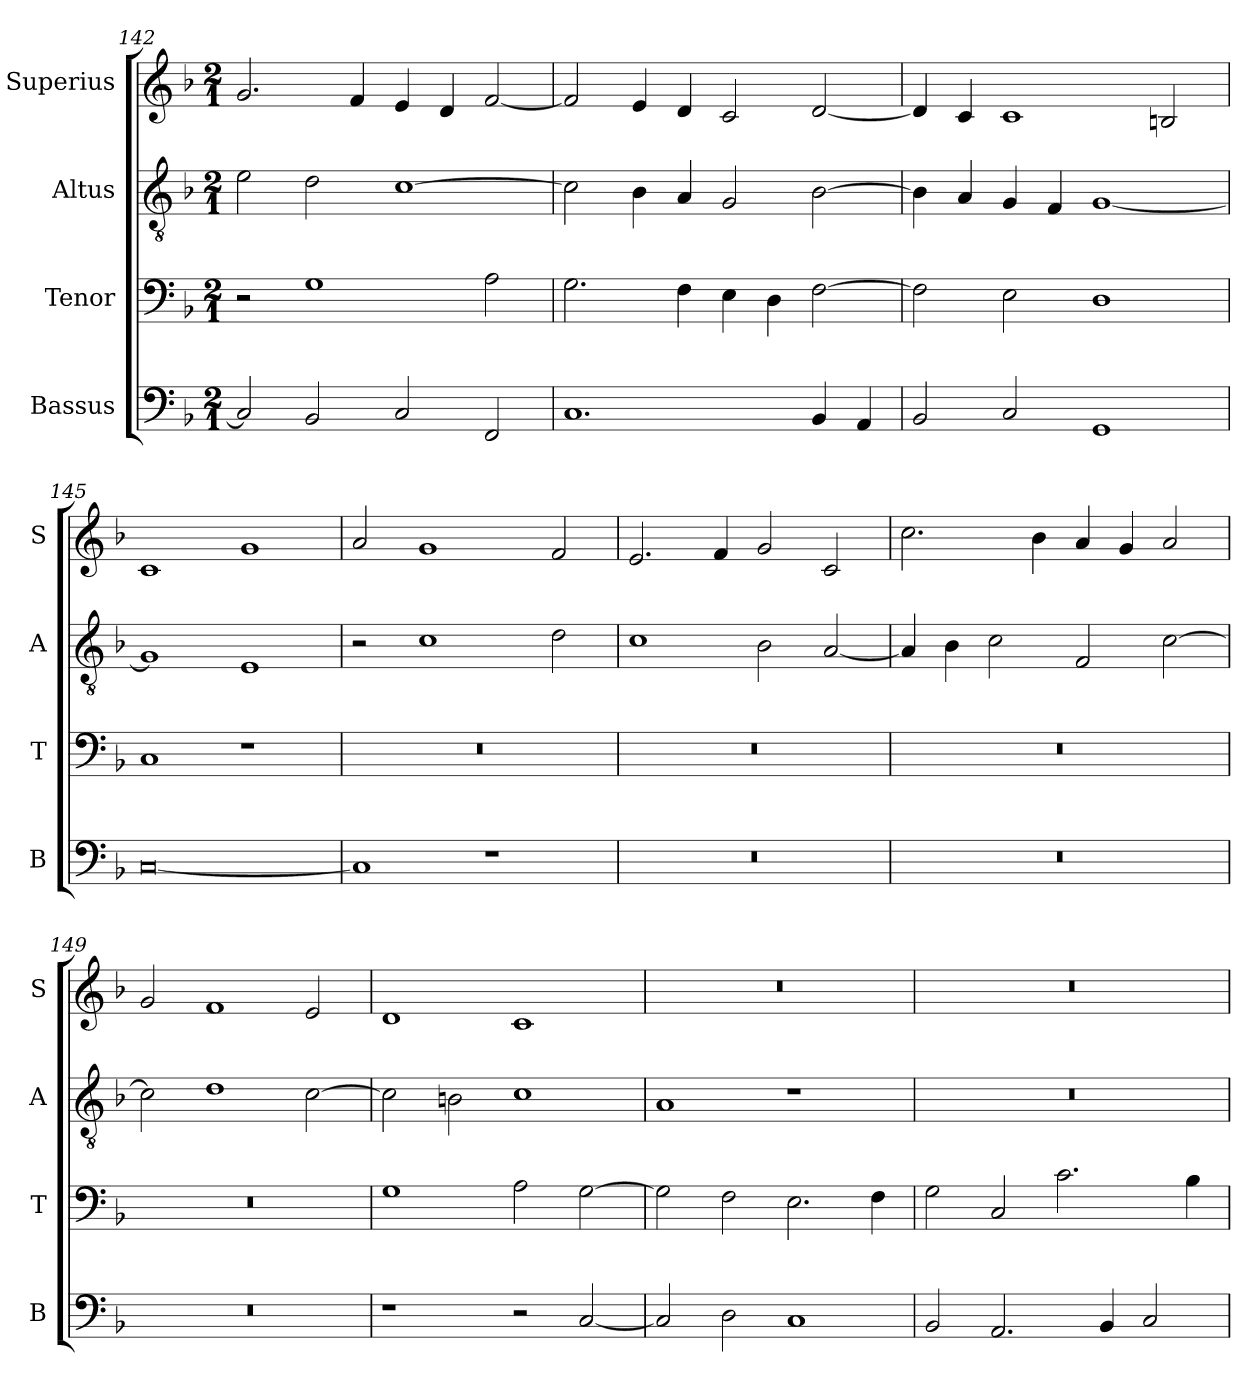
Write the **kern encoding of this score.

**kern	**kern	**kern	**kern
*part4	*part3	*part2	*part1
*staff4	*staff3	*staff2	*staff1
*I"Bassus	*I"Tenor	*I"Altus	*I"Superius
*I'B	*I'T	*I'A	*I'S
*clefF4	*clefF4	*clefGv2	*clefG2
*k[b-]	*k[b-]	*k[b-]	*k[b-]
*F:	*F:	*F:	*F:
*M2/1	*M2/1	*M2/1	*M2/1
=142	=142	=142	=142
2C]	2r	2e	2.g
2BB-	1G	2d	.
.	.	.	4f
2C	.	[1c	4e
.	.	.	4d
2FF	2A	.	[2f
=143	=143	=143	=143
1.C	2.G	2c]	2f]
.	.	4B-	4e
.	4F	4A	4d
.	4E	2G	2c
.	4D	.	.
4BB-	[2F	[2B-	[2d
4AA	.	.	.
=144	=144	=144	=144
2BB-	2F]	4B-]	4d]
.	.	4A	4c
2C	2E	4G	1c
.	.	4F	.
1GG	1D	[1G	.
.	.	.	2Bn
=145	=145	=145	=145
[0C	1C	1G]	1c
.	1r	1E	1g
=146	=146	=146	=146
1C]	0r	2r	2a
.	.	1c	1g
1r	.	.	.
.	.	2d	2f
=147	=147	=147	=147
0r	0r	1c	2.e
.	.	.	4f
.	.	2B-	2g
.	.	[2A	2c
=148	=148	=148	=148
0r	0r	4A]	2.cc
.	.	4B-	.
.	.	2c	.
.	.	.	4b-
.	.	2F	4a
.	.	.	4g
.	.	[2c	2a
=149	=149	=149	=149
0r	0r	2c]	2g
.	.	1d	1f
.	.	[2c	2e
=150	=150	=150	=150
1r	1G	2c]	1d
.	.	2Bn	.
2r	2A	1c	1c
[2C	[2G	.	.
=151	=151	=151	=151
2C]	2G]	1A	0r
2D	2F	.	.
1C	2.E	1r	.
.	4F	.	.
=152	=152	=152	=152
2BB-	2G	0r	0r
2.AA	2C	.	.
.	2.c	.	.
4BB-	.	.	.
2C	.	.	.
.	4B-	.	.
=	=	=	=
*-	*-	*-	*-
